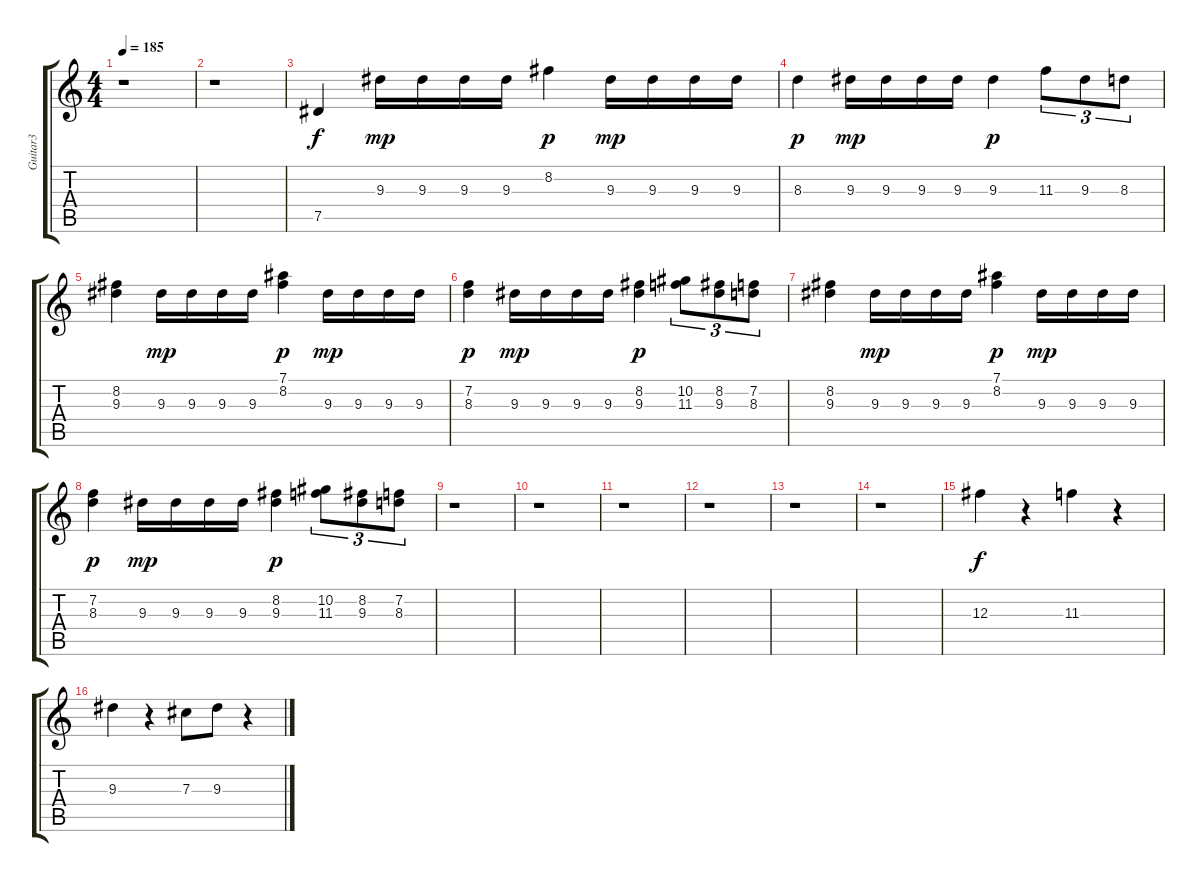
\track ("Guitar3" "Guitar3") {instrument distortionguitar}
\staff {score tabs}
\tuning (Eb4 Bb3 Gb3 Db3 Ab2 Eb2) {hide}
\ts (4 4)
\tempo 185
\clef g2
\ks c
r.1{dy f instrument distortionguitar} |
r.1 |
7.5.4 9.3.16{dy mp} 9.3.16 9.3.16 9.3.16 8.2.4{dy p} 9.3.16{dy mp} 9.3.16 9.3.16 9.3.16 |
8.3.4{dy p} 9.3.16{dy mp} 9.3.16 9.3.16 9.3.16 9.3.4{dy p} 11.3.8{tu (3 2)} 9.3.8{tu (3 2)} 8.3.8{tu (3 2)} |
(8.2 9.3).4 9.3.16{dy mp} 9.3.16 9.3.16 9.3.16 (7.1 8.2).4{dy p} 9.3.16{dy mp} 9.3.16 9.3.16 9.3.16 |
(7.2 8.3).4{dy p} 9.3.16{dy mp} 9.3.16 9.3.16 9.3.16 (8.2 9.3).4{dy p} (10.2 11.3).8{tu (3 2)} (8.2 9.3).8{tu (3 2)} (7.2 8.3).8{tu (3 2)} |
(8.2 9.3).4 9.3.16{dy mp} 9.3.16 9.3.16 9.3.16 (7.1 8.2).4{dy p} 9.3.16{dy mp} 9.3.16 9.3.16 9.3.16 |
(7.2 8.3).4{dy p} 9.3.16{dy mp} 9.3.16 9.3.16 9.3.16 (8.2 9.3).4{dy p} (10.2 11.3).8{tu (3 2)} (8.2 9.3).8{tu (3 2)} (7.2 8.3).8{tu (3 2)} |
r.1 |
r.1 |
r.1 |
r.1 |
r.1 |
r.1 |
12.3.4{dy f} r.4 11.3.4 r.4 |
9.3.4 r.4 7.3.8 9.3.8 r.4
